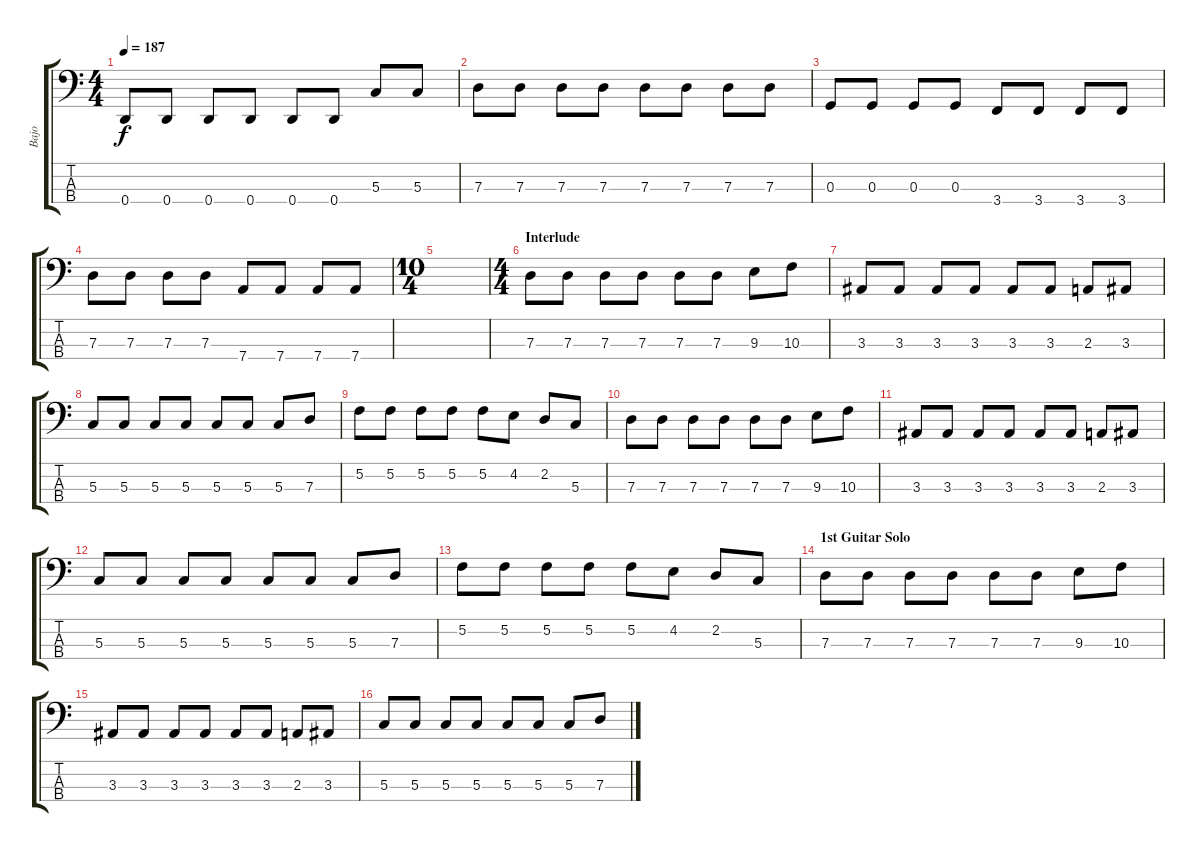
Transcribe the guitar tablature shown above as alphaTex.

\track ("Bajo" "Bajo") {instrument electricbasspick}
\staff {score tabs}
\tuning (F2 C2 G1 D1) {hide}
\ts (4 4)
\tempo 187
\clef f4
\ks c
0.4.8{dy f} 0.4.8 0.4.8 0.4.8 0.4.8 0.4.8 5.3.8 5.3.8 |
7.3.8 7.3.8 7.3.8 7.3.8 7.3.8 7.3.8 7.3.8 7.3.8 |
0.3.8 0.3.8 0.3.8 0.3.8 3.4.8 3.4.8 3.4.8 3.4.8 |
7.3.8 7.3.8 7.3.8 7.3.8 7.4.8 7.4.8 7.4.8 7.4.8 |
\ts (10 4)
|
\ts (4 4)
\section ("" "Interlude")
7.3.8 7.3.8 7.3.8 7.3.8 7.3.8 7.3.8 9.3.8 10.3.8 |
3.3.8 3.3.8 3.3.8 3.3.8 3.3.8 3.3.8 2.3.8 3.3.8 |
5.3.8 5.3.8 5.3.8 5.3.8 5.3.8 5.3.8 5.3.8 7.3.8 |
5.2.8 5.2.8 5.2.8 5.2.8 5.2.8 4.2.8 2.2.8 5.3.8 |
7.3.8 7.3.8 7.3.8 7.3.8 7.3.8 7.3.8 9.3.8 10.3.8 |
3.3.8 3.3.8 3.3.8 3.3.8 3.3.8 3.3.8 2.3.8 3.3.8 |
5.3.8 5.3.8 5.3.8 5.3.8 5.3.8 5.3.8 5.3.8 7.3.8 |
5.2.8 5.2.8 5.2.8 5.2.8 5.2.8 4.2.8 2.2.8 5.3.8 |
\section ("" "1st Guitar Solo")
7.3.8 7.3.8 7.3.8 7.3.8 7.3.8 7.3.8 9.3.8 10.3.8 |
3.3.8 3.3.8 3.3.8 3.3.8 3.3.8 3.3.8 2.3.8 3.3.8 |
5.3.8 5.3.8 5.3.8 5.3.8 5.3.8 5.3.8 5.3.8 7.3.8
